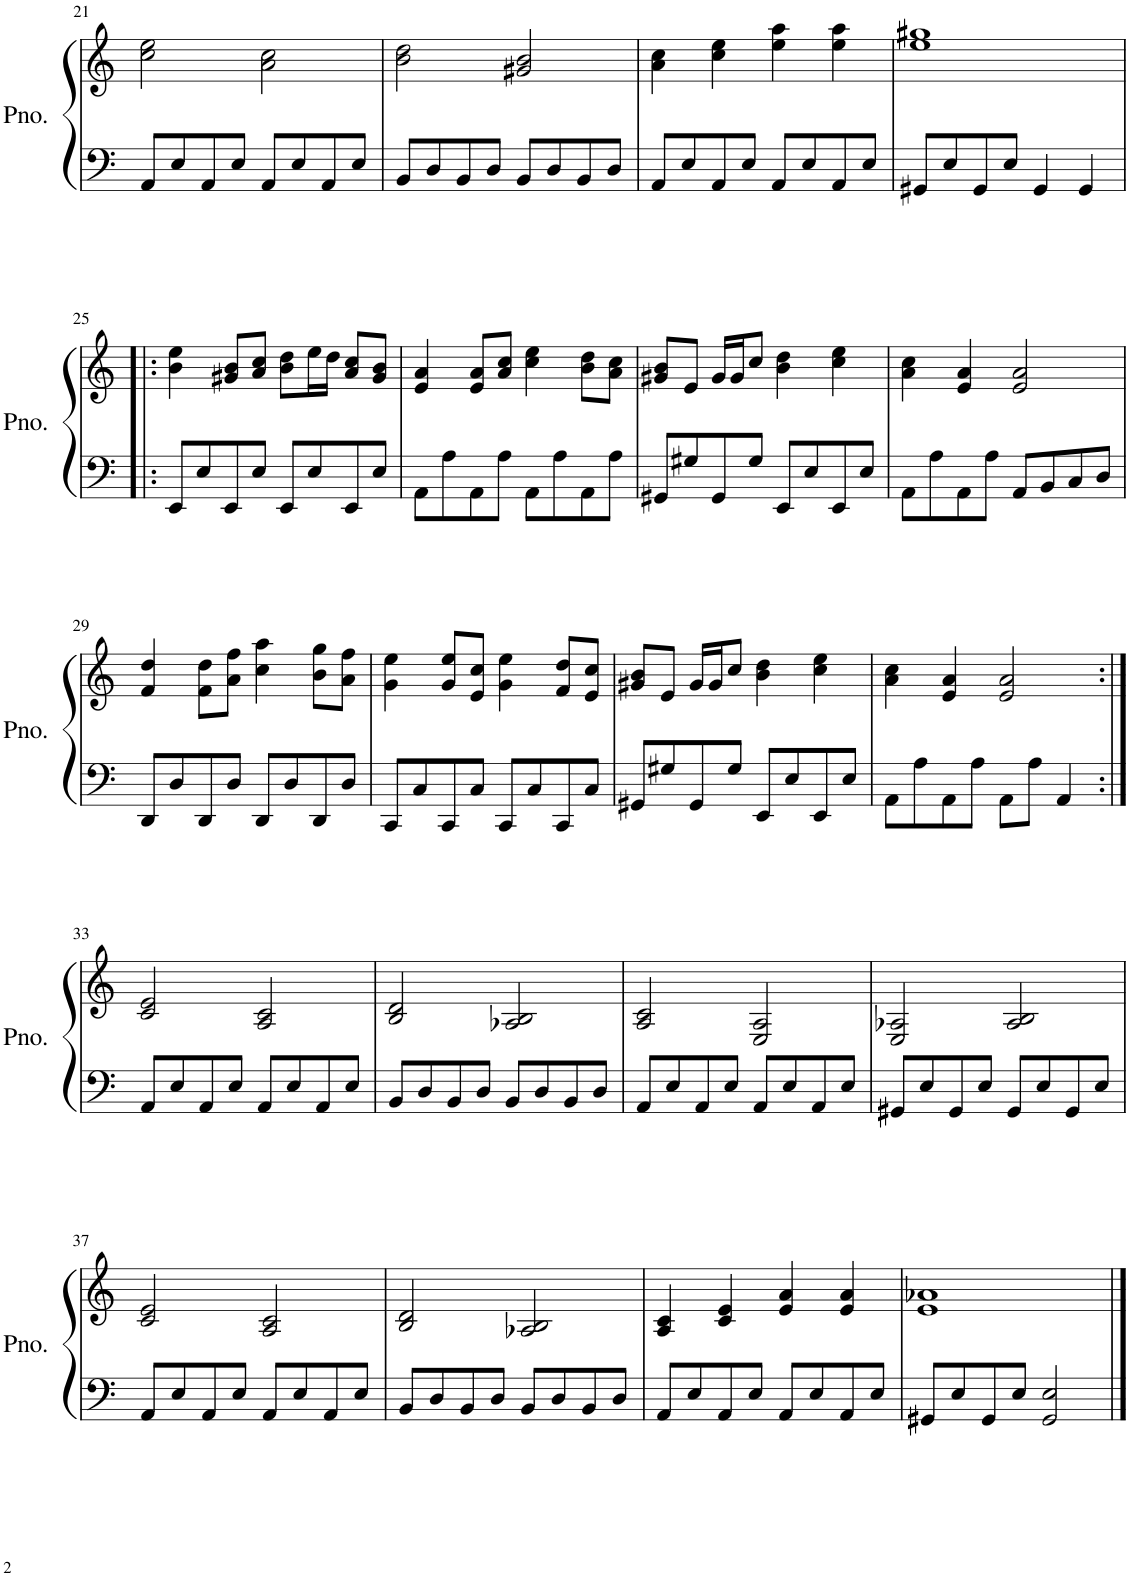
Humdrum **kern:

**kern	**kern
*part1	*part1
*staff2	*staff1
*I"Piano	*
*I'Pno.	*
!!LO:PB:g=z
*clefF4	*clefG2
*k[]	*k[]
*M4/4	*M4/4
=21	=21
8AA/L	2cc\ 2ee\
8E/	.
8AA/	.
8E/J	.
8AA/L	2a\ 2cc\
8E/	.
8AA/	.
8E/J	.
=22	=22
8BB/L	2b\ 2dd\
8D/	.
8BB/	.
8D/J	.
8BB/L	2g#X/ 2b/
8D/	.
8BB/	.
8D/J	.
=23	=23
8AA/L	4a\ 4cc\
8E/	.
8AA/	4cc\ 4ee\
8E/J	.
8AA/L	4ee\ 4aa\
8E/	.
8AA/	4ee\ 4aa\
8E/J	.
=24	=24
8GG#X/L	1ee 1gg#X
8E/	.
8GG#/	.
8E/J	.
4GG#/	.
4GG#/	.
!!LO:LB:g=z
=25!|:	=25!|:
8EE/L	4b\ 4ee\
8E/	.
8EE/	8g#X/ 8b/L
8E/J	8a/ 8cc/J
8EE/L	8b\ 8dd\L
8E/	16ee\L
.	16dd\JJ
8EE/	8a/ 8cc/L
8E/J	8g#/ 8b/J
=26	=26
8AA\L	4e/ 4a/
8A\	.
8AA\	8e/ 8a/L
8A\J	8a/ 8cc/J
8AA\L	4cc\ 4ee\
8A\	.
8AA\	8b\ 8dd\L
8A\J	8a\ 8cc\J
=27	=27
8GG#X/L	8g#X/ 8b/L
8G#X/	8e/J
8GG#/	16g#/LL
.	16g#/J
8G#/J	8cc/J
8EE/L	4b\ 4dd\
8E/	.
8EE/	4cc\ 4ee\
8E/J	.
=28	=28
8AA\L	4a\ 4cc\
8A\	.
8AA\	4e/ 4a/
8A\J	.
8AA/L	2e/ 2a/
8BB/	.
8C/	.
8D/J	.
!!LO:LB:g=z
=29	=29
8DD/L	4f/ 4dd/
8D/	.
8DD/	8f\ 8dd\L
8D/J	8a\ 8ff\J
8DD/L	4cc\ 4aa\
8D/	.
8DD/	8b\ 8gg\L
8D/J	8a\ 8ff\J
=30	=30
8CC/L	4g\ 4ee\
8C/	.
8CC/	8g/ 8ee/L
8C/J	8e/ 8cc/J
8CC/L	4g\ 4ee\
8C/	.
8CC/	8f/ 8dd/L
8C/J	8e/ 8cc/J
=31	=31
8GG#X/L	8g#X/ 8b/L
8G#X/	8e/J
8GG#/	16g#/LL
.	16g#/J
8G#/J	8cc/J
8EE/L	4b\ 4dd\
8E/	.
8EE/	4cc\ 4ee\
8E/J	.
=32	=32
8AA\L	4a\ 4cc\
8A\	.
8AA\	4e/ 4a/
8A\J	.
8AA\L	2e/ 2a/
8A\J	.
4AA/	.
!!LO:LB:g=z
=33:|!	=33:|!
8AA/L	2c/ 2e/
8E/	.
8AA/	.
8E/J	.
8AA/L	2A/ 2c/
8E/	.
8AA/	.
8E/J	.
=34	=34
8BB/L	2B/ 2d/
8D/	.
8BB/	.
8D/J	.
8BB/L	2A-X/ 2B/
8D/	.
8BB/	.
8D/J	.
=35	=35
8AA/L	2A/ 2c/
8E/	.
8AA/	.
8E/J	.
8AA/L	2E/ 2A/
8E/	.
8AA/	.
8E/J	.
=36	=36
8GG#X/L	2E/ 2A-X/
8E/	.
8GG#/	.
8E/J	.
8GG#/L	2A-/ 2B/
8E/	.
8GG#/	.
8E/J	.
!!LO:LB:g=z
=37	=37
8AA/L	2c/ 2e/
8E/	.
8AA/	.
8E/J	.
8AA/L	2A/ 2c/
8E/	.
8AA/	.
8E/J	.
=38	=38
8BB/L	2B/ 2d/
8D/	.
8BB/	.
8D/J	.
8BB/L	2A-X/ 2B/
8D/	.
8BB/	.
8D/J	.
=39	=39
8AA/L	4A/ 4c/
8E/	.
8AA/	4c/ 4e/
8E/J	.
8AA/L	4e/ 4a/
8E/	.
8AA/	4e/ 4a/
8E/J	.
=40	=40
8GG#X/L	1e 1a-X
8E/	.
8GG#/	.
8E/J	.
2GG#/ 2E/	.
==	==
*-	*-
